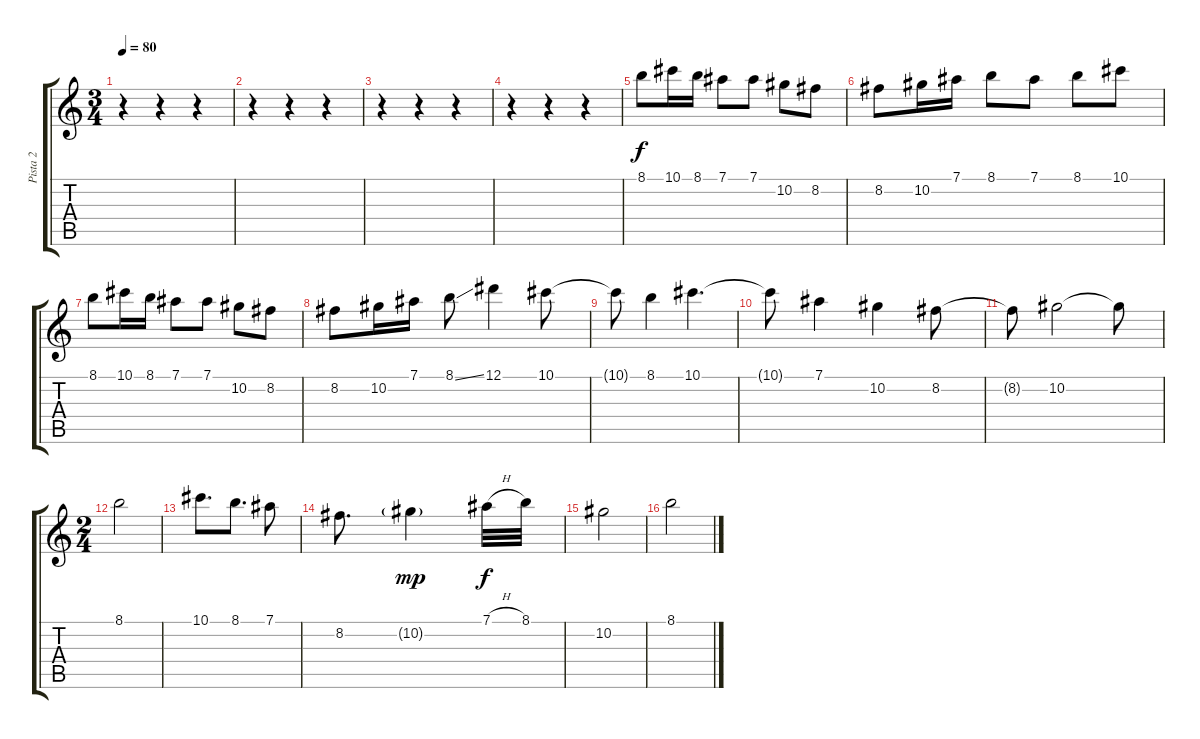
\track ("Pista 2" "Pista 2") {instrument acousticguitarsteel}
\staff {score tabs}
\tuning (Eb4 Bb3 Gb3 Db3 Ab2 Eb2) {hide}
\ts (3 4)
\tempo 80
\clef g2
\ks c
r.4{dy f instrument acousticguitarsteel} r.4 r.4 |
r.4 r.4 r.4 |
r.4 r.4 r.4 |
r.4 r.4 r.4 |
8.1.8 10.1.16 8.1.16 7.1.8 7.1.8 10.2.8 8.2.8 |
8.2.8 10.2.16 7.1.16 8.1.8 7.1.8 8.1.8 10.1.8 |
8.1.8 10.1.16 8.1.16 7.1.8 7.1.8 10.2.8 8.2.8 |
8.2.8 10.2.16 7.1.16 8.1{ss}.8 12.1.4 10.1.8 |
10.1{t}.8 8.1.4 10.1.4{d} |
10.1{t}.8 7.1.4 10.2.4 8.2.8 |
8.2{t}.8 10.2.2 10.2{t}.8 |
\ts (2 4)
8.1.2 |
10.1.8{d} 8.1.8{d} 7.1.8 |
8.2.8{d} 10.2{g}.4{dy mp} 7.1{h}.32{dy f} 8.1.32 |
10.2.2 |
8.1.2
